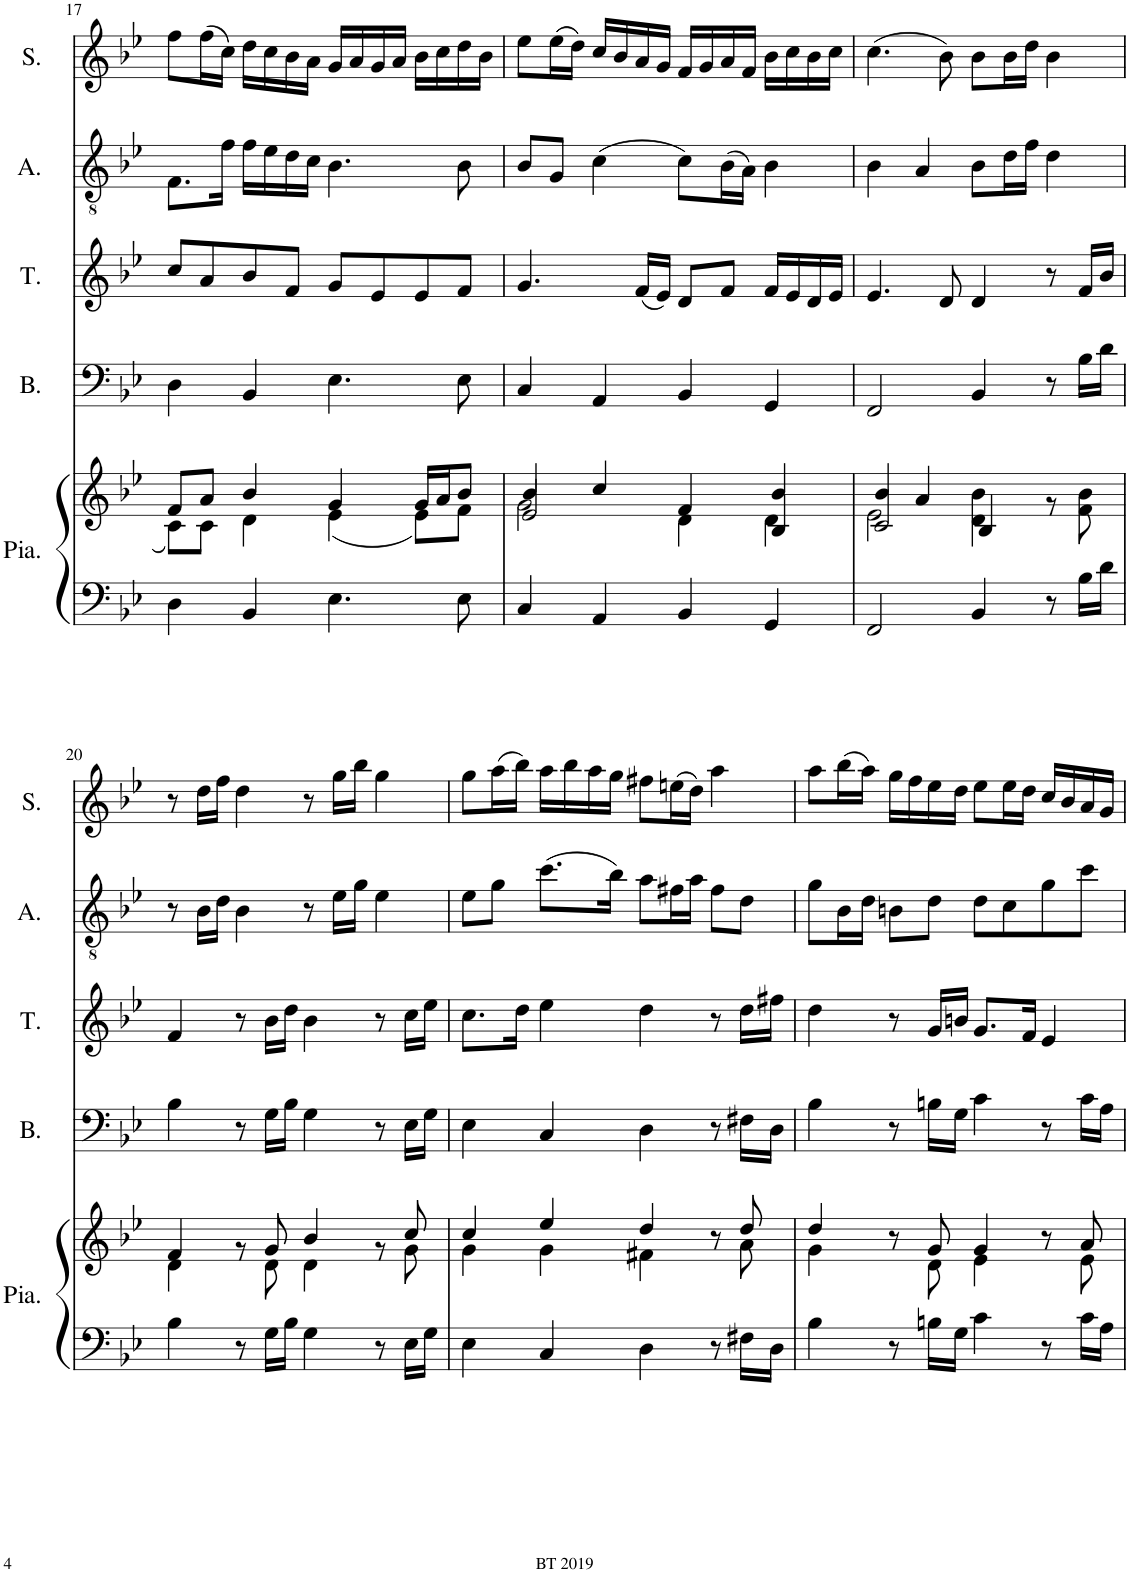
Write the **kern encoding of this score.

**kern	**kern	**kern	**kern	**kern	**kern
*part5	*part5	*part4	*part3	*part2	*part1
*staff6	*staff5	*staff4	*staff3	*staff2	*staff1
*I"Piano	*	*I"Basse	*I"Ténor	*I"Alto	*I"Soprano
*I'Pia.	*	*I'B.	*I'T.	*I'A.	*I'S.
!!LO:PB:g=z
*clefF4	*clefG2	*clefF4	*clefG2	*clefGv2	*clefG2
*k[b-e-]	*k[b-e-]	*k[b-e-]	*k[b-e-]	*k[b-e-]	*k[b-e-]
*M4/4	*M4/4	*M4/4	*M4/4	*M4/4	*M4/4
*met(c)	*met(c)	*met(c)	*met(c)	*met(c)	*met(c)
=17	=17	=17	=17	=17	=17
*	*^	*	*	*	*
4D\	8f/L	8c\L	4D\	8cc/L	8.F\L	8ff\L
.	8a/J	8c\J	.	8a/	.	(16ff\L
.	.	.	.	.	16f\Jk	16cc\JJ)
4BB-/	4b-/	4d\	4BB-/	8b-/	16f\LL	16dd\LL
.	.	.	.	.	16e-\	16cc\
.	.	.	.	8f/J	16d\	16b-\
.	.	.	.	.	16c\JJ	16a\JJ
4.E-\	4g/	(4e-\	4.E-\	8g/L	4.B-\	16g/LL
.	.	.	.	.	.	16a/
.	.	.	.	8e-/	.	16g/
.	.	.	.	.	.	16a/JJ
.	16g/LL	8e-\L)	.	8e-/	.	16b-\LL
.	16a/J	.	.	.	.	16cc\
8E-\	8b-/J	8f\J	8E-\	8f/J	8B-\	16dd\
.	.	.	.	.	.	16b-\JJ
=18	=18	=18	=18	=18	=18	=18
*	*	*^	*	*	*	*
4C/	4b-/	2g\	2e-/	4C/	4.g/	8B-/L	8ee-\L
.	.	.	.	.	.	8G/J	(16ee-\L
.	.	.	.	.	.	.	16dd\JJ)
4AA/	4cc/	.	.	4AA/	.	(4c\	16cc/LL
.	.	.	.	.	.	.	16b-/
.	.	.	.	.	(16f/LL	.	16a/
.	.	.	.	.	16e-/JJ)	.	16g/JJ
4BB-/	4f/	4d\	4ryy	4BB-/	8d/L	8c\L)	16f/LL
.	.	.	.	.	.	.	16g/
.	.	.	.	.	8f/J	(16B-\L	16a/
.	.	.	.	.	.	16A\JJ)	16f/JJ
4GG/	4b-/	4d\	4B-/	4GG/	16f/LL	4B-\	16b-\LL
.	.	.	.	.	16e-/	.	16cc\
.	.	.	.	.	16d/	.	16b-\
.	.	.	.	.	16e-/JJ	.	16cc\JJ
=19	=19	=19	=19	=19	=19	=19	=19
2FF/	4b-/	2e-\	2c/	2FF/	4.e-/	4B-\	(4.cc\
.	4a/	.	.	.	.	4A/	.
.	.	.	.	.	8d/	.	8b-\)
4BB-/	4ryy	4d\ 4b-\	4B-/	4BB-/	4d/	8B-\L	8b-\L
.	.	.	.	.	.	16d\L	16b-\L
.	.	.	.	.	.	16f\JJ	16dd\JJ
8r	8ryy	8r	4ryy	8r	8r	4d\	4b-\
16B-\LL	8ryy	8f\ 8b-\	.	16B-\LL	16f/LL	.	.
16d\JJ	.	.	.	16d\JJ	16b-/JJ	.	.
*	*	*v	*v	*	*	*	*
!!LO:LB:g=z
=20	=20	=20	=20	=20	=20	=20
4B-\	4f/	4d\	4B-\	4f/	8r	8r
.	.	.	.	.	16B-\LL	16dd\LL
.	.	.	.	.	16d\JJ	16ff\JJ
8r	8ryy	8r	8r	8r	4B-\	4dd\
16G\LL	8g/	8d\	16G\LL	16b-\LL	.	.
16B-\JJ	.	.	16B-\JJ	16dd\JJ	.	.
4G\	4b-/	4d\	4G\	4b-\	8r	8r
.	.	.	.	.	16e-\LL	16gg\LL
.	.	.	.	.	16g\JJ	16bb-\JJ
8r	8ryy	8r	8r	8r	4e-\	4gg\
16E-\LL	8cc/	8g\	16E-\LL	16cc\LL	.	.
16G\JJ	.	.	16G\JJ	16ee-\JJ	.	.
=21	=21	=21	=21	=21	=21	=21
4E-\	4cc/	4g\	4E-\	8.cc\L	8e-\L	8gg\L
.	.	.	.	.	8g\J	(16aa\L
.	.	.	.	16dd\Jk	.	16bb-\JJ)
4C/	4ee-/	4g\	4C/	4ee-\	(8.cc\L	16aa\LL
.	.	.	.	.	.	16bb-\
.	.	.	.	.	.	16aa\
.	.	.	.	.	16b-\Jk)	16gg\JJ
4D\	4dd/	4f#X\	4D\	4dd\	8a\L	8ff#X\L
.	.	.	.	.	16f#X\L	(16een\L
.	.	.	.	.	16a\JJ	16dd\JJ)
8r	8r	8ryy	8r	8r	8f#\L	4aa\
16F#X\LL	8dd/	8a\	16F#X\LL	16dd\LL	8d\J	.
16D\JJ	.	.	16D\JJ	16ff#X\JJ	.	.
=22	=22	=22	=22	=22	=22	=22
4B-\	4dd/	4g\	4B-\	4dd\	8g\L	8aa\L
.	.	.	.	.	16B-\L	(16bb-\L
.	.	.	.	.	16d\JJ	16aa\JJ)
8r	8r	8ryy	8r	8r	8Bn\L	16gg\LL
.	.	.	.	.	.	16ff\
16Bn\LL	8g/	8d\	16Bn\LL	16g/LL	8d\J	16ee-\
16G\JJ	.	.	16G\JJ	16bn/JJ	.	16dd\JJ
4c\	4g/	4e-\	4c\	8.g/L	8d\L	8ee-\L
.	.	.	.	.	8c\	16ee-\L
.	.	.	.	16f/Jk	.	16dd\JJ
8r	8r	8ryy	8r	4e-/	8g\	16cc/LL
.	.	.	.	.	.	16b-/
16c\LL	8a/	8e-\	16c\LL	.	8cc\J	16a/
16A\JJ	.	.	16A\JJ	.	.	16g/JJ
*	*v	*v	*	*	*	*
=	=	=	=	=	=
*-	*-	*-	*-	*-	*-
